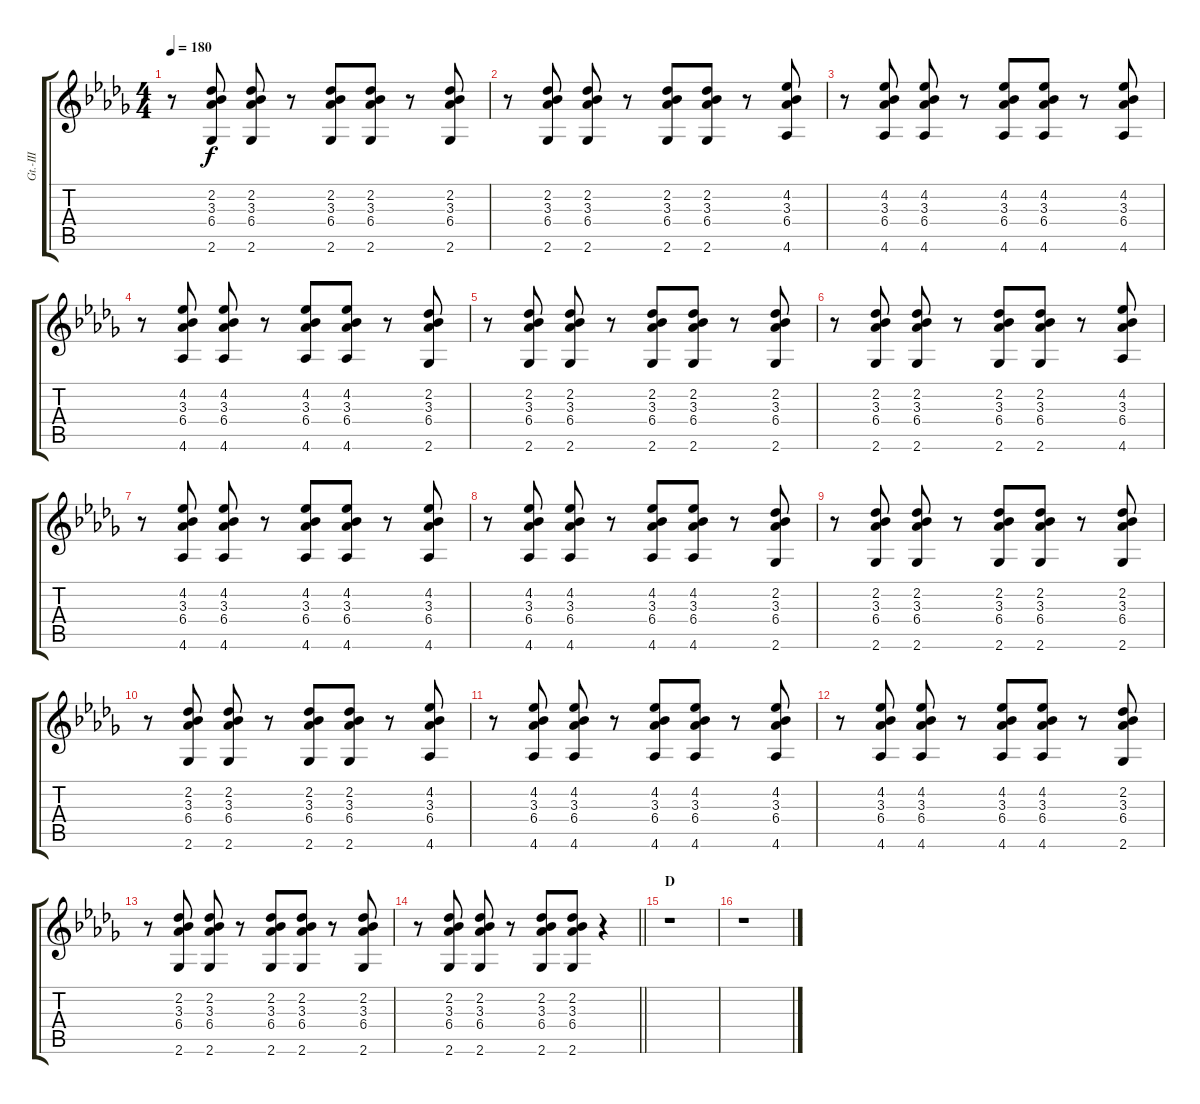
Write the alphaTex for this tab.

\track ("Gt.-III" "Gt.-III") {instrument distortionguitar}
\staff {score tabs}
\tuning (E4 B3 G3 D3 A2 E2) {hide}
\ts (4 4)
\tempo 180
\clef g2
\ks db
r.8{dy f} (2.2 3.3 6.4 2.6).8 (2.2 3.3 6.4 2.6).8 r.8 (2.2 3.3 6.4 2.6).8 (2.2 3.3 6.4 2.6).8 r.8 (2.2 3.3 6.4 2.6).8 |
r.8 (2.2 3.3 6.4 2.6).8 (2.2 3.3 6.4 2.6).8 r.8 (2.2 3.3 6.4 2.6).8 (2.2 3.3 6.4 2.6).8 r.8 (4.2 3.3 6.4 4.6).8 |
r.8 (4.2 3.3 6.4 4.6).8 (4.2 3.3 6.4 4.6).8 r.8 (4.2 3.3 6.4 4.6).8 (4.2 3.3 6.4 4.6).8 r.8 (4.2 3.3 6.4 4.6).8 |
r.8 (4.2 3.3 6.4 4.6).8 (4.2 3.3 6.4 4.6).8 r.8 (4.2 3.3 6.4 4.6).8 (4.2 3.3 6.4 4.6).8 r.8 (2.2 3.3 6.4 2.6).8 |
r.8 (2.2 3.3 6.4 2.6).8 (2.2 3.3 6.4 2.6).8 r.8 (2.2 3.3 6.4 2.6).8 (2.2 3.3 6.4 2.6).8 r.8 (2.2 3.3 6.4 2.6).8 |
r.8 (2.2 3.3 6.4 2.6).8 (2.2 3.3 6.4 2.6).8 r.8 (2.2 3.3 6.4 2.6).8 (2.2 3.3 6.4 2.6).8 r.8 (4.2 3.3 6.4 4.6).8 |
r.8 (4.2 3.3 6.4 4.6).8 (4.2 3.3 6.4 4.6).8 r.8 (4.2 3.3 6.4 4.6).8 (4.2 3.3 6.4 4.6).8 r.8 (4.2 3.3 6.4 4.6).8 |
r.8 (4.2 3.3 6.4 4.6).8 (4.2 3.3 6.4 4.6).8 r.8 (4.2 3.3 6.4 4.6).8 (4.2 3.3 6.4 4.6).8 r.8 (2.2 3.3 6.4 2.6).8 |
r.8 (2.2 3.3 6.4 2.6).8 (2.2 3.3 6.4 2.6).8 r.8 (2.2 3.3 6.4 2.6).8 (2.2 3.3 6.4 2.6).8 r.8 (2.2 3.3 6.4 2.6).8 |
r.8 (2.2 3.3 6.4 2.6).8 (2.2 3.3 6.4 2.6).8 r.8 (2.2 3.3 6.4 2.6).8 (2.2 3.3 6.4 2.6).8 r.8 (4.2 3.3 6.4 4.6).8 |
r.8 (4.2 3.3 6.4 4.6).8 (4.2 3.3 6.4 4.6).8 r.8 (4.2 3.3 6.4 4.6).8 (4.2 3.3 6.4 4.6).8 r.8 (4.2 3.3 6.4 4.6).8 |
r.8 (4.2 3.3 6.4 4.6).8 (4.2 3.3 6.4 4.6).8 r.8 (4.2 3.3 6.4 4.6).8 (4.2 3.3 6.4 4.6).8 r.8 (2.2 3.3 6.4 2.6).8 |
r.8 (2.2 3.3 6.4 2.6).8 (2.2 3.3 6.4 2.6).8 r.8 (2.2 3.3 6.4 2.6).8 (2.2 3.3 6.4 2.6).8 r.8 (2.2 3.3 6.4 2.6).8 |
\barLineRight lightlight
r.8 (2.2 3.3 6.4 2.6).8 (2.2 3.3 6.4 2.6).8 r.8 (2.2 3.3 6.4 2.6).8 (2.2 3.3 6.4 2.6).8 r.4 |
\section ("" "D")
r.1 |
r.1
